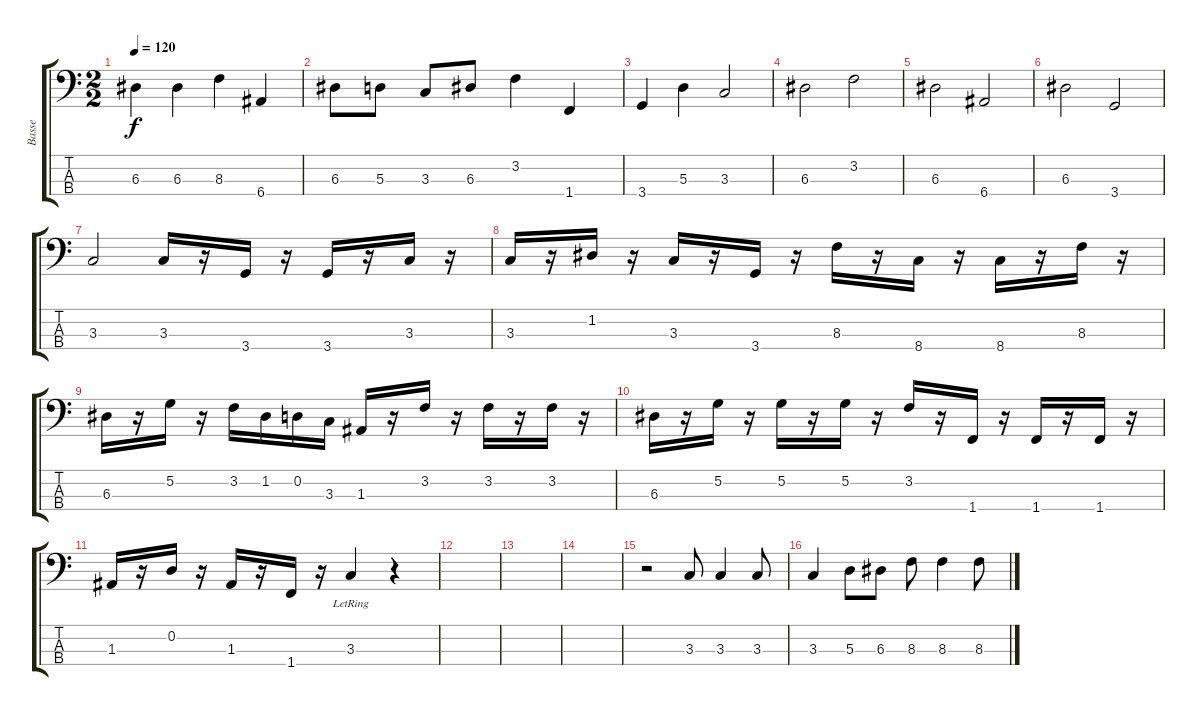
\track ("Basse" "Basse") {instrument electricbassfinger}
\staff {score tabs}
\tuning (G2 D2 A1 E1) {hide}
\ts (2 2)
\tempo 120
\clef f4
\ks c
6.3.4{dy f} 6.3.4 8.3.4 6.4.4 |
6.3.8 5.3.8 3.3.8 6.3.8 3.2.4 1.4.4 |
3.4.4 5.3.4 3.3.2 |
6.3.2 3.2.2 |
6.3.2 6.4.2 |
6.3.2 3.4.2 |
3.3.2 3.3.16 r.16 3.4.16 r.16 3.4.16 r.16 3.3.16 r.16 |
3.3.16 r.16 1.2.16 r.16 3.3.16 r.16 3.4.16 r.16 8.3.16 r.16 8.4.16 r.16 8.4.16 r.16 8.3.16 r.16 |
6.3.16 r.16 5.2.16 r.16 3.2.16 1.2.16 0.2.16 3.3.16 1.3.16 r.16 3.2.16 r.16 3.2.16 r.16 3.2.16 r.16 |
6.3.16 r.16 5.2.16 r.16 5.2.16 r.16 5.2.16 r.16 3.2.16 r.16 1.4.16 r.16 1.4.16 r.16 1.4.16 r.16 |
1.3.16 r.16 0.2.16 r.16 1.3.16 r.16 1.4.16 r.16 3.3{lr}.4 r.4 |
|
|
|
r.2 3.3.8 3.3.4 3.3.8 |
3.3.4 5.3.8 6.3.8 8.3.8 8.3.4 8.3.8
